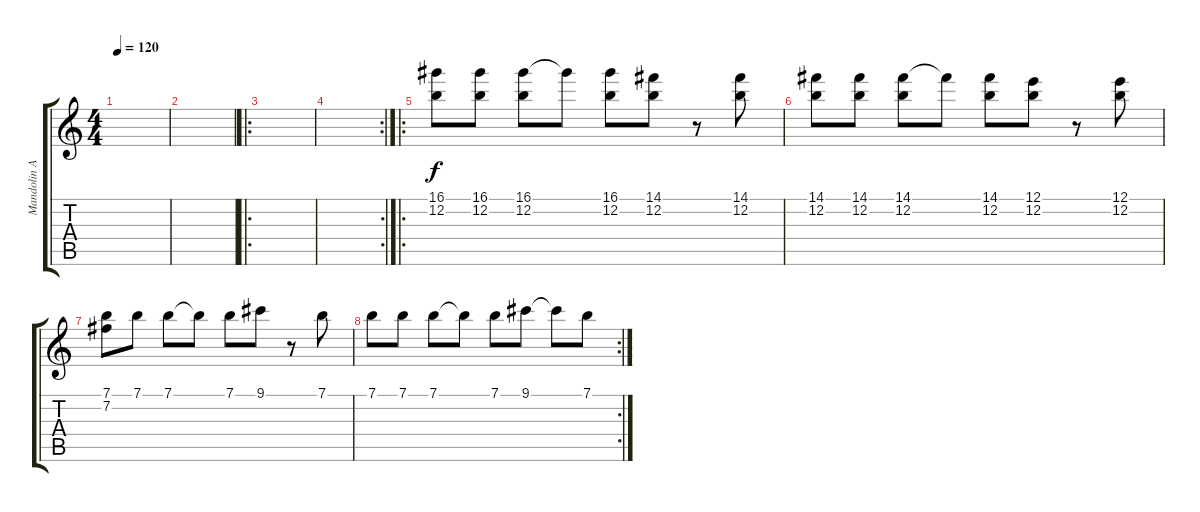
\track ("Mandolin Arranged For Guitar" "Mandolin A") {instrument acousticguitarnylon}
\staff {score tabs}
\tuning (E4 B3 G3 D3 A2 E2) {hide}
\ts (4 4)
\tempo 120
\clef g2
\ks c
|
|
\ro
|
\rc 2
|
\ro
(16.1 12.2).8 (16.1 12.2).8 (16.1 12.2).8 16.1{t}.8 (16.1 12.2).8 (14.1 12.2).8 r.8 (14.1 12.2).8 |
(14.1 12.2).8 (14.1 12.2).8 (14.1 12.2).8 14.1{t}.8 (14.1 12.2).8 (12.1 12.2).8 r.8 (12.1 12.2).8 |
(7.1 7.2).8 7.1.8 7.1.8 7.1{t}.8 7.1.8 9.1.8 r.8 7.1.8 |
\rc 2
7.1.8 7.1.8 7.1.8 7.1{t}.8 7.1.8 9.1.8 9.1{t}.8 7.1.8
